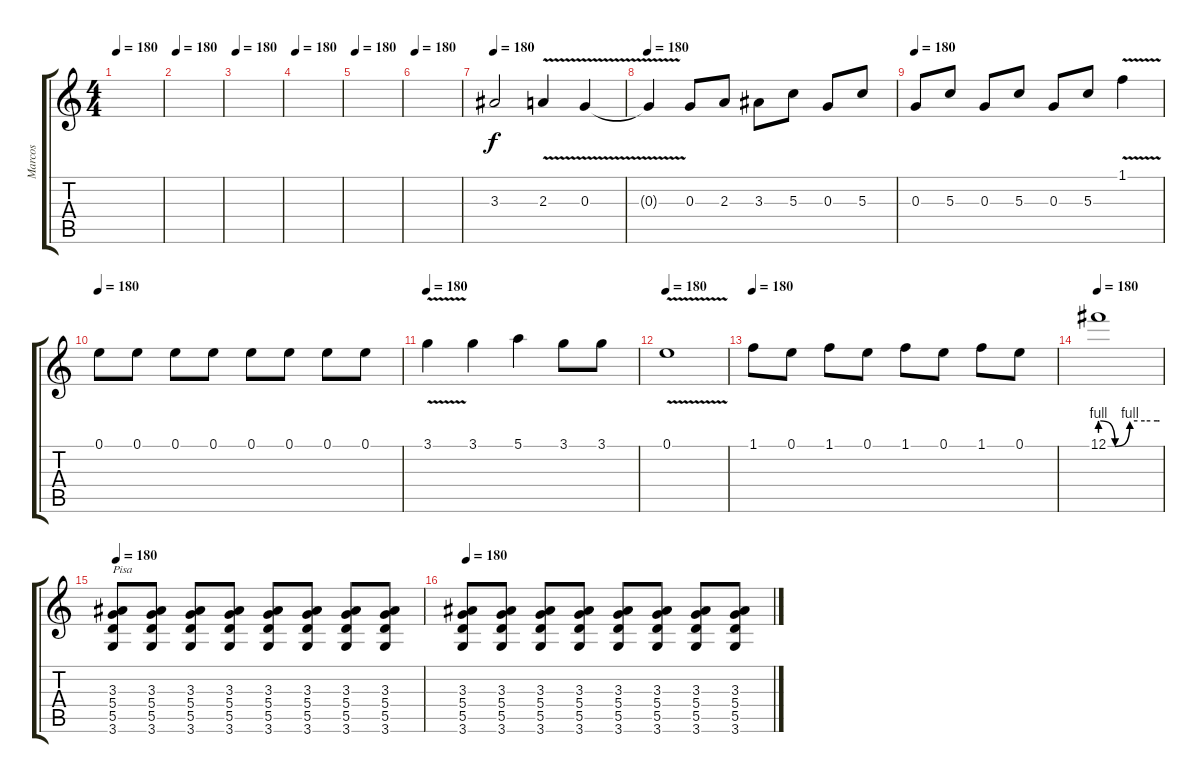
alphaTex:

\track ("Marcos" "Marcos") {instrument acousticguitarnylon}
\staff {score tabs}
\tuning (E4 B3 G3 D3 A2 E2) {hide}
\ts (4 4)
\tempo 180
\clef g2
\ks c
|
\tempo 180
|
\tempo 180
|
\tempo 180
|
\tempo 180
|
\tempo 180
|
\tempo 180
3.3.2{volume 16 instrument overdrivenguitar} 2.3{v}.4 0.3{v}.4 |
\tempo 180
0.3{t}.4 0.3.8 2.3.8 3.3.8 5.3.8 0.3.8 5.3.8 |
\tempo 180
0.3.8 5.3.8 0.3.8 5.3.8 0.3.8 5.3.8 1.1{v}.4 |
\tempo 180
0.1.8 0.1.8 0.1.8 0.1.8 0.1.8 0.1.8 0.1.8 0.1.8 |
\tempo 180
3.1{v}.4 3.1.4 5.1.4 3.1.8 3.1.8 |
\tempo 180
0.1{v}.1 |
\tempo 180
1.1.8 0.1.8 1.1.8 0.1.8 1.1.8 0.1.8 1.1.8 0.1.8 |
\tempo 180
12.1{be (custom 0 4 15 0 30 4 45 4 58 4 60 4)}.1 |
\tempo 180
(3.3 5.4 5.5 3.6).8{txt "Pisa" instrument distortionguitar} (3.3 5.4 5.5 3.6).8 (3.3 5.4 5.5 3.6).8 (3.3 5.4 5.5 3.6).8 (3.3 5.4 5.5 3.6).8 (3.3 5.4 5.5 3.6).8 (3.3 5.4 5.5 3.6).8 (3.3 5.4 5.5 3.6).8 |
\tempo 180
(3.3 5.4 5.5 3.6).8 (3.3 5.4 5.5 3.6).8 (3.3 5.4 5.5 3.6).8 (3.3 5.4 5.5 3.6).8 (3.3 5.4 5.5 3.6).8 (3.3 5.4 5.5 3.6).8 (3.3 5.4 5.5 3.6).8 (3.3 5.4 5.5 3.6).8
